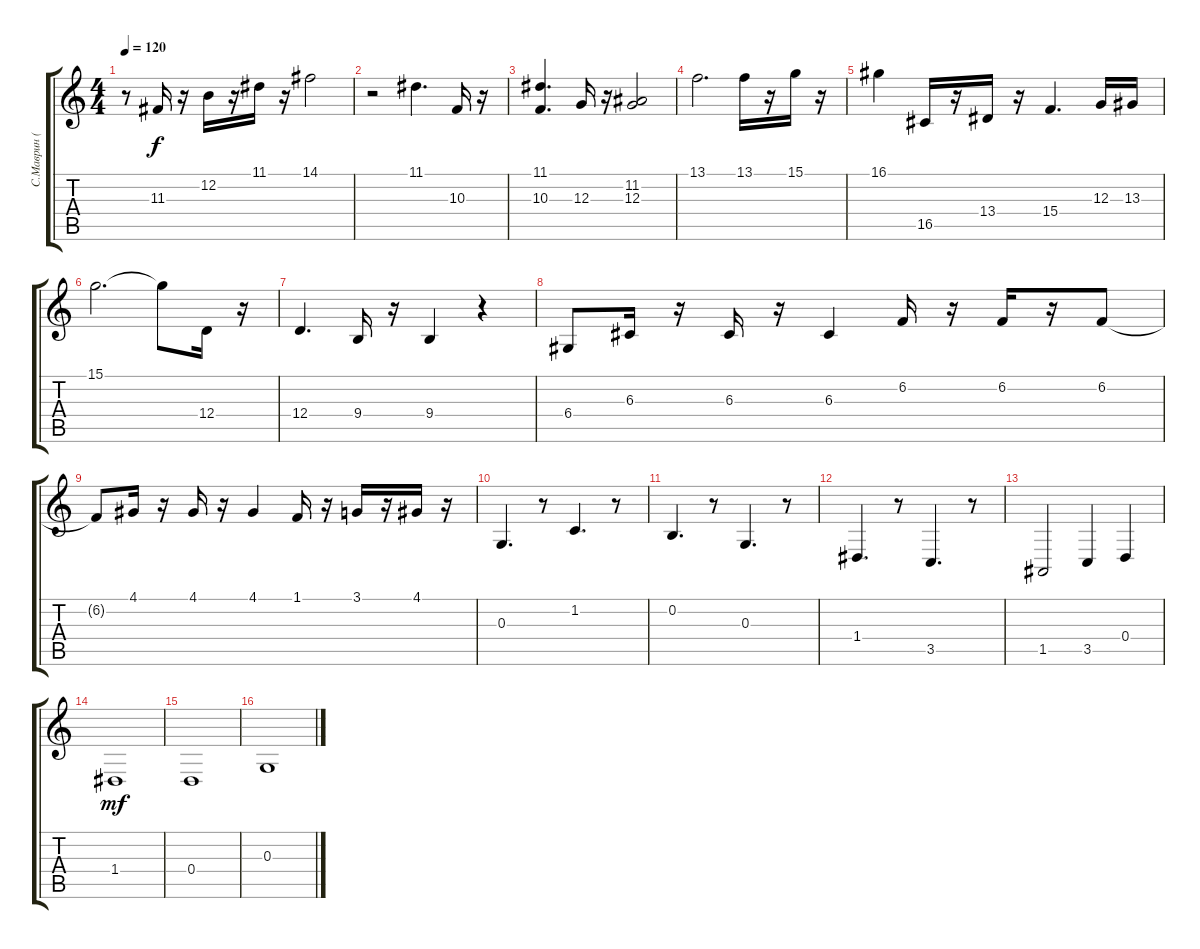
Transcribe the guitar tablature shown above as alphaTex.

\track ("С.Маврин (синтезатор)" "С.Маврин (") {instrument trombone}
\staff {score tabs}
\tuning (E4 B3 G3 D3 A2 E2) {hide}
\ts (4 4)
\tempo 120
\clef g2
\ks c
r.8{dy f} 11.3.16 r.16 12.2.16 r.16 11.1.16 r.16 14.1.2 |
r.2 11.1.4{d} 10.3.16 r.16 |
(11.1 10.3).4{d} 12.3.16 r.16 (11.2 12.3).2 |
13.1.2{d} 13.1.16 r.16 15.1.16 r.16 |
16.1.4 16.5.16 r.16 13.4.16 r.16 15.4.4{d} 12.3.16 13.3.16 |
15.1.2{d} 15.1{t}.8 12.4.16 r.16 |
12.4.4{d} 9.4.16 r.16 9.4.4 r.4 |
6.4.8 6.3.16 r.16 6.3.16 r.16 6.3.4 6.2.16 r.16 6.2.16 r.16 6.2.8 |
6.2{t}.8 4.1.16 r.16 4.1.16 r.16 4.1.4 1.1.16 r.16 3.1.16 r.16 4.1.16 r.16 |
0.3.4{d} r.8 1.2.4{d} r.8 |
0.2.4{d} r.8 0.3.4{d} r.8 |
1.4.4{d} r.8 3.5.4{d} r.8 |
1.5.2 3.5.4 0.4.4 |
1.4.1{dy mf} |
0.4.1 |
0.3.1
